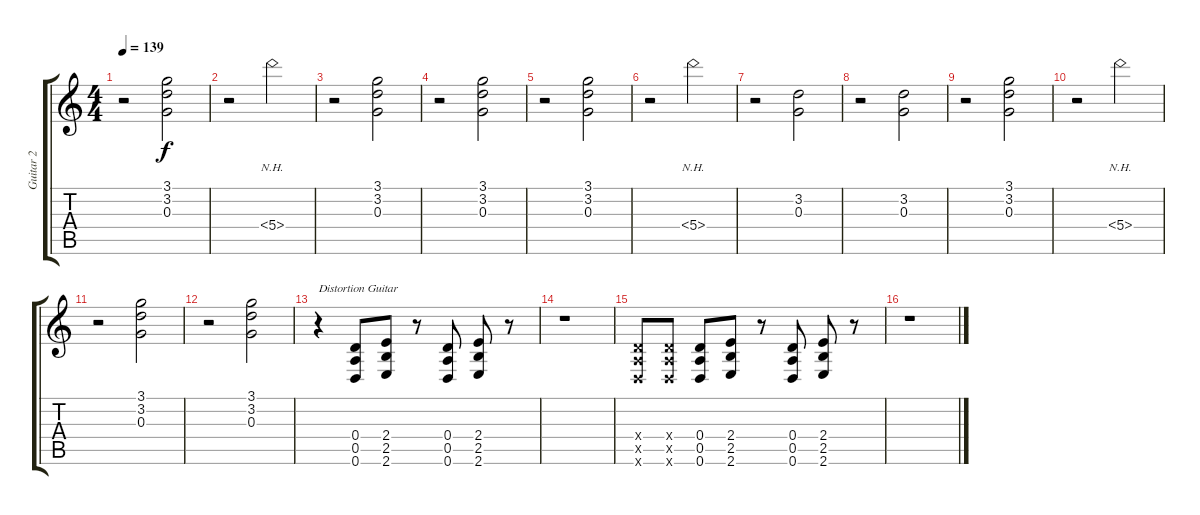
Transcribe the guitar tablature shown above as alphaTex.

\track ("Guitar 2" "Guitar 2") {instrument electricguitarclean}
\staff {score tabs}
\tuning (E4 B3 G3 D3 A2 D2) {hide}
\ts (4 4)
\tempo 139
\clef g2
\ks c
r.2{dy f} (3.1 3.2 0.3).2 |
r.2 5.4{nh}.2 |
r.2 (3.1 3.2 0.3).2 |
r.2 (3.1 3.2 0.3).2 |
r.2 (3.1 3.2 0.3).2 |
r.2 5.4{nh}.2 |
r.2 (3.2 0.3).2 |
r.2 (3.2 0.3).2 |
r.2 (3.1 3.2 0.3).2 |
r.2 5.4{nh}.2 |
r.2 (3.1 3.2 0.3).2 |
r.2 (3.1 3.2 0.3).2 |
r.4{txt "Distortion Guitar" instrument distortionguitar} (0.4 0.5 0.6).8 (2.4 2.5 2.6).8 r.8 (0.4 0.5 0.6).8 (2.4 2.5 2.6).8 r.8 |
r.1 |
(0.4{x} 0.5{x} 0.6{x}).8 (0.4{x} 0.5{x} 0.6{x}).8 (0.4 0.5 0.6).8 (2.4 2.5 2.6).8 r.8 (0.4 0.5 0.6).8 (2.4 2.5 2.6).8 r.8 |
r.1
